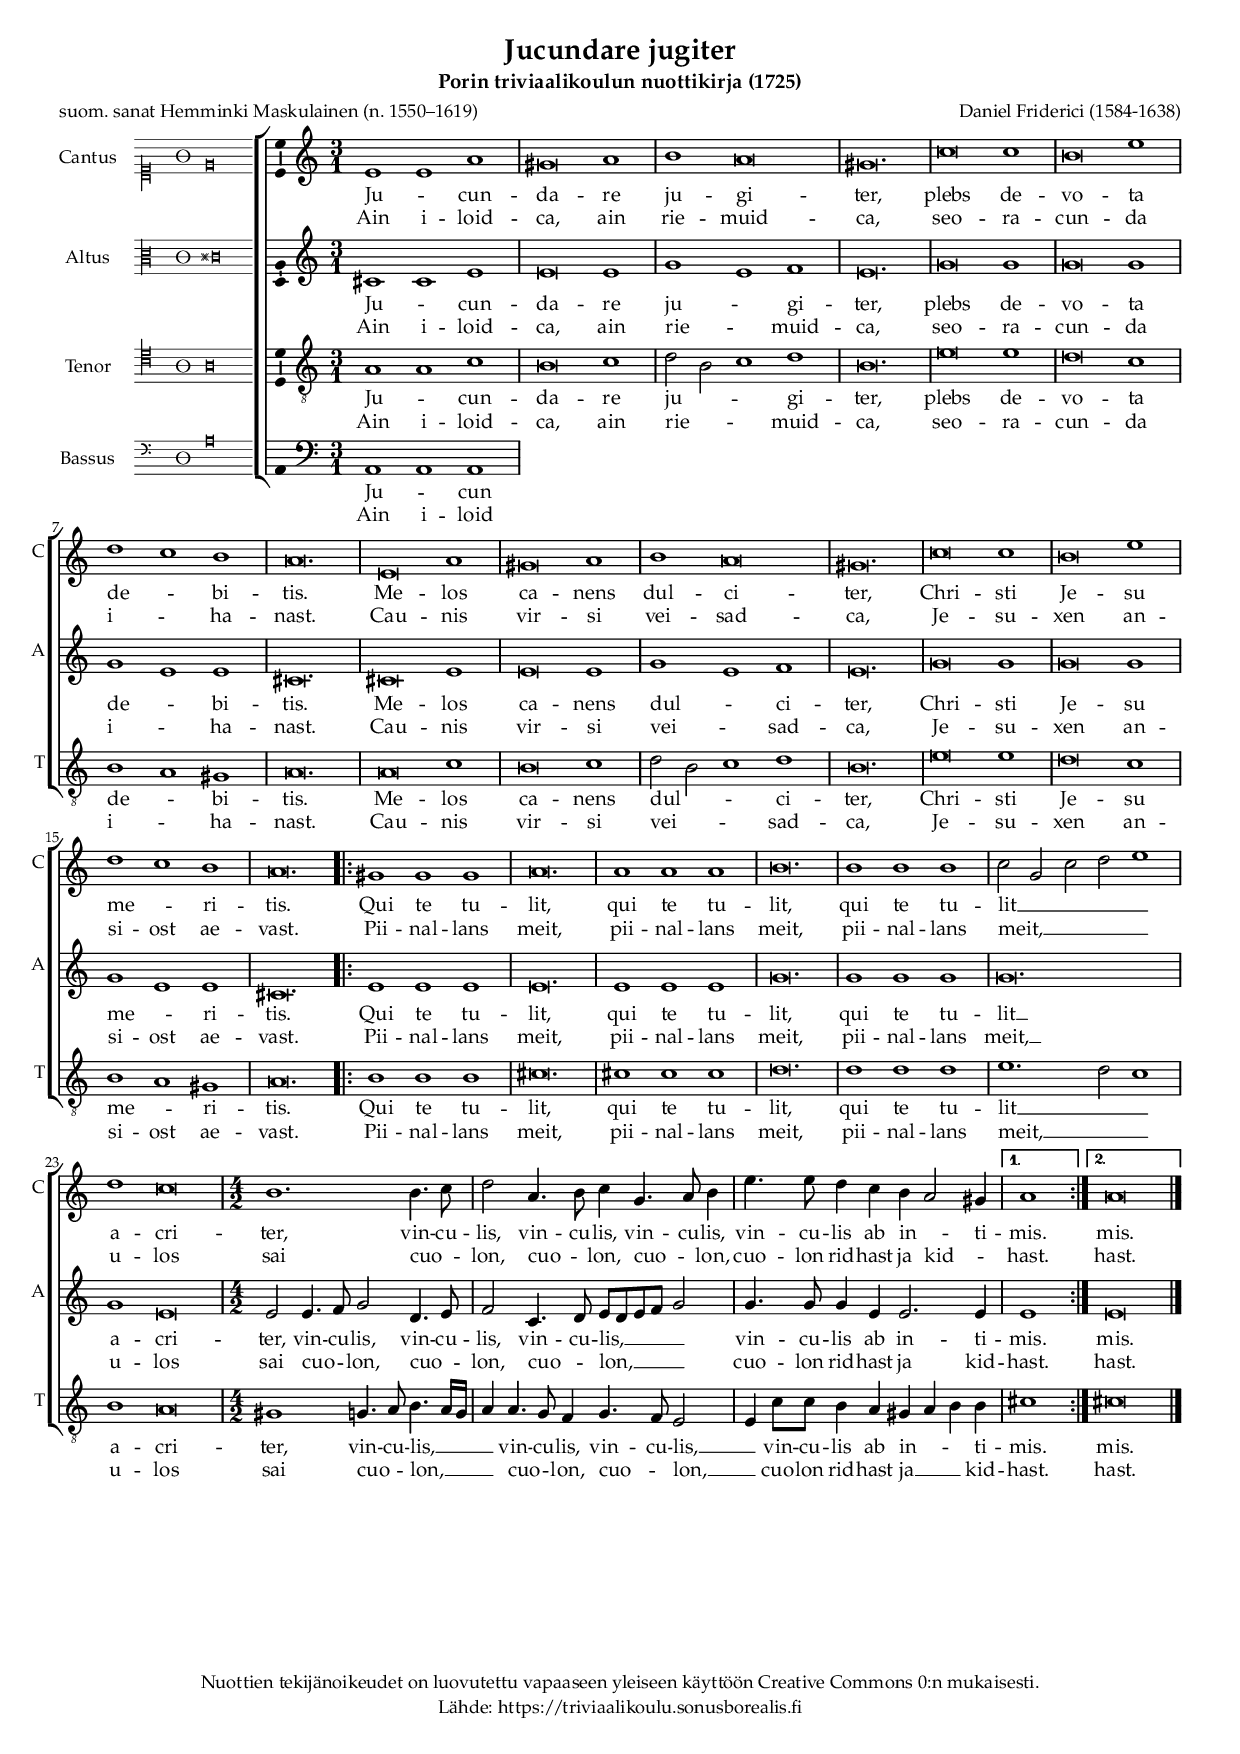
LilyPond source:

\version "2.19.80"
\include "suomi.ly"

#(set-global-staff-size 16)

global = {
%  \numericTimeSignature
  \time 3/1
%  \autoBeamOff
  \key a \minor
  \set Staff.midiInstrument = #"voice oohs"
}


SopranoMusic = \relative c' {
	\set Staff.instrumentName = #"Cantus"
	\set Staff.shortInstrumentName = "C"

	\incipit { \clef "mensural-c1" \key a \minor \numericTimeSignature \time 3/2 e'\breve }

  \set melismaBusyProperties = #'()
	\slurDashed e1( e) a | gis\breve a1 | h a\breve | gis\breve. |
  \unset melismaBusyProperties
  c\breve c1 | h\breve e1 | \omit Slur d( c) h | a\breve. |

  e\breve a1 | gis\breve a1 | h a\breve | gis\breve. |
  c\breve c1 | h\breve e1 |
  \set melismaBusyProperties = #'()
  \undo \omit Slur \slurDashed d( c) h | a\breve. |

  \repeat volta 2 {
    \unset melismaBusyProperties
    \omit Slur
    gis1 gis gis | a\breve. | a1 a a | h\breve. |
    h1 h h | c2( g c d e1) | d c\breve |
    \set melismaBusyProperties = #'()
    \time 4/2 h1. h4. c8 | d2 a4. h8 c4 g4. a8 h4 |
    e4. e8 d4 c h( a2) gis4 |
  }
  \alternative {
    {
      \set Timing.measureLength = #(ly:make-moment 2/2)
      a1 |
    }
    {
      \set Timing.measureLength = #(ly:make-moment 4/2)
      a\breve \bar "|."
    }
  }
}

stanzaOneLyrics = \lyricmode {
	Ju -- _ cun -- da -- re ju -- gi -- ter,
  plebs de -- vo -- ta de -- bi -- tis.
  Me -- los ca -- nens dul -- ci -- ter,
  Chri -- sti Je -- su me -- _ ri -- tis.
  Qui te tu -- lit,
  qui te tu -- lit,
  qui te tu -- lit __
  a -- cri -- ter,
  vin -- cu -- lis,
  vin -- cu -- lis,
  vin -- cu -- lis,
  vin -- cu -- lis ab in -- _ ti -- mis. mis.
}

stanzaTwoLyrics = \lyricmode {
  Ain i -- loid -- ca, ain rie -- muid -- ca,
  seo -- ra -- cun -- da i -- ha -- nast.
  Cau -- nis vir -- si vei -- sad -- ca,
  Je -- su -- xen an -- si -- ost ae -- vast.
  Pii -- nal -- lans meit,
  pii -- nal -- lans meit,
  pii -- nal -- lans meit, __
  u -- los sai
  cuo -- _ lon,
  cuo -- _ lon,
  cuo -- _ lon,
  cuo -- lon rid -- hast ja kid -- _ hast. hast.
}

AltoMusic = \relative c' {
	\set Staff.instrumentName = #"Altus"
	\set Staff.shortInstrumentName = "A"

	\incipit { \clef "mensural-c3" \key a \minor \numericTimeSignature \time 3/2 cis'\breve }

  \set melismaBusyProperties = #'()
	\slurDashed cis1( cis) e | e\breve e1 |
  \unset melismaBusyProperties
  \omit Slur g( e) f | e\breve. |
  g\breve g1 | g\breve g1 | g( e) e | cis\breve.

  cis\breve e1 | e\breve e1 | g( e) f | e\breve. |
  g\breve g1 | g\breve g1 |
  \set melismaBusyProperties = #'()
  \undo \omit Slur \slurDashed g( e) e | cis\breve.

  \repeat volta 2 {
    e1 e e | e\breve. | e1 e e | g\breve. |
    g1 g g | g\breve. | g1 e\breve |
    \time 4/2
    e2 e4. f8 g2 d4. e8 |
    \unset melismaBusyProperties
    \omit Slur f2 c4. d8 e( d e f g2) |
    g4. g8 g4 e e2. e4 |
  }
  \alternative {
    {
      \set Timing.measureLength = #(ly:make-moment 2/2)
      e1 |
    }
    {
      \set Timing.measureLength = #(ly:make-moment 4/2)
      e\breve \bar "|."
    }
  }
}

stanzaOneLyricsAlto = \lyricmode {
	Ju -- _ cun -- da -- re ju -- gi -- ter,
  plebs de -- vo -- ta de -- bi -- tis.
  Me -- los ca -- nens dul -- ci -- ter,
  Chri -- sti Je -- su me -- _ ri -- tis.
  Qui te tu -- lit,
  qui te tu -- lit,
  qui te tu -- lit __
  a -- cri -- ter,
  vin -- cu -- lis,
  vin -- cu -- lis,
  vin -- cu -- lis, __
  vin -- cu -- lis ab in -- ti -- mis. mis.
}

stanzaTwoLyricsAlto = \lyricmode {
  Ain i -- loid -- ca, ain rie -- muid -- ca,
  seo -- ra -- cun -- da i -- ha -- nast.
  Cau -- nis vir -- si vei -- sad -- ca,
  Je -- su -- xen an -- si -- ost ae -- vast.
  Pii -- nal -- lans meit,
  pii -- nal -- lans meit,
  pii -- nal -- lans meit, __
  u -- los sai
  cuo -- _ lon,
  cuo -- _ lon,
  cuo -- _ lon, __
  cuo -- lon rid -- hast ja kid -- hast. hast.
}

TenoreMusic = \relative c' {
	\set Staff.instrumentName = #"Tenor"
	\set Staff.shortInstrumentName = "T"

	\incipit { \clef "mensural-c4" \key a \minor \numericTimeSignature \time 3/2 a\breve }

	\clef "treble_8"
  \set melismaBusyProperties = #'()
  \slurDashed a1( a) c | h\breve c1 |
  \unset melismaBusyProperties
  \omit Slur d2( h c1) d | h\breve. |
  e\breve e1 | d\breve c1 | h( a) gis | a\breve. |

  a\breve c1 | h\breve c1 | d2( h c1) d | h\breve. |
  e\breve e1 | d\breve c1 |
  \set melismaBusyProperties = #'()
  \undo \omit Slur \slurDashed h( a) gis | a\breve. |

  \repeat volta 2 {
    h1 h h | cis\breve. | cis1 cis cis | d\breve. |
    d1 d d |
    \unset melismaBusyProperties
    \omit Slur e1.( d2 c1) | h a\breve |
    \time 4/2 gis1 g4. a8 h4.( a16 g |
    a4) a4. g8 f4 g4. f8 \undo \omit Slur \slurSolid e2( |
    e4) c'8 c h4 a \omit Slur gis( a h) h |
  }
  \alternative {
    {
      \set Timing.measureLength = #(ly:make-moment 2/2)
      cis1 |
    }
    {
      \set Timing.measureLength = #(ly:make-moment 4/2)
      cis\breve \bar "|."
    }
  }
}

stanzaOneLyricsTenor = \lyricmode {
	Ju -- _ cun -- da -- re ju -- gi -- ter,
  plebs de -- vo -- ta de -- bi -- tis.
  Me -- los ca -- nens dul -- ci -- ter,
  Chri -- sti Je -- su me -- _ ri -- tis.
  Qui te tu -- lit,
  qui te tu -- lit,
  qui te tu -- lit __
  a -- cri -- ter,
  vin -- cu -- lis, __
  vin -- cu -- lis,
  vin -- cu -- lis, __
  vin -- cu -- lis ab in -- ti -- mis. mis.
}

stanzaTwoLyricsTenor = \lyricmode {
  Ain i -- loid -- ca, ain rie -- muid -- ca,
  seo -- ra -- cun -- da i -- ha -- nast.
  Cau -- nis vir -- si vei -- sad -- ca,
  Je -- su -- xen an -- si -- ost ae -- vast.
  Pii -- nal -- lans meit,
  pii -- nal -- lans meit,
  pii -- nal -- lans meit, __
  u -- los sai
  cuo -- _ lon, __
  cuo -- _ lon,
  cuo -- _ lon, __
  cuo -- lon rid -- hast ja __ kid -- hast. hast.
}

BassMusic = \relative c {
	\set Staff.instrumentName = #"Bassus"
	\set Staff.shortInstrumentName = "B"

	\incipit { \clef "mensural-f" \key a \minor \numericTimeSignature \time 3/2 a\breve }

	\clef bass
  \set melismaBusyProperties = #'()
  \slurDashed a1( a) a |
%  \time 4/2
%  \once \override Staff.TimeSignature.break-visibility = ##(#t #f #t)
%  g,\breve\fermata
}

\include "jucundare-jugiter.header.ily"


\score {
  \new ChoirStaff <<
    \new Staff <<
      \new Voice = "Soprano" {
		\global
        \SopranoMusic
      }
     \new Lyrics \lyricsto "Soprano" {
       \stanzaOneLyrics
     }
     \new Lyrics \lyricsto "Soprano" {
       \stanzaTwoLyrics
     }
    >>
    \new Staff <<
      \new Voice = "Alto" {
        \global
        \AltoMusic
      }
      \new Lyrics \lyricsto "Alto" {
        \stanzaOneLyricsAlto
      }
      \new Lyrics \lyricsto "Alto" {
        \stanzaTwoLyricsAlto
      }
    >>
    \new Staff <<
      \new Voice = "Tenore" {
        \global
        \TenoreMusic
      }
      \new Lyrics \lyricsto "Tenore" {
       \stanzaOneLyricsTenor
      }
      \new Lyrics \lyricsto "Tenore" {
       \stanzaTwoLyricsTenor
      }
    >>
    \new Staff <<
      \new Voice = "Bass" {
        \global
        \BassMusic
      }
      \new Lyrics \lyricsto "Bass" {
       \stanzaOneLyrics
      }
      \new Lyrics \lyricsto "Bass" {
        \stanzaTwoLyrics
      }
    >>
  >>
  \midi {
    \tempo 4 = 160
  }
  \layout {
    \context {
      \Voice
      \consists "Ambitus_engraver"
		\hide Slur
    }
    indent = 3.5\cm
    incipit-width = 2\cm
    \context {
     \Staff \RemoveEmptyStaves
   }
    \context {
     \Score
     \override VerticalAxisGroup.remove-first = ##t
    }
  }
}
